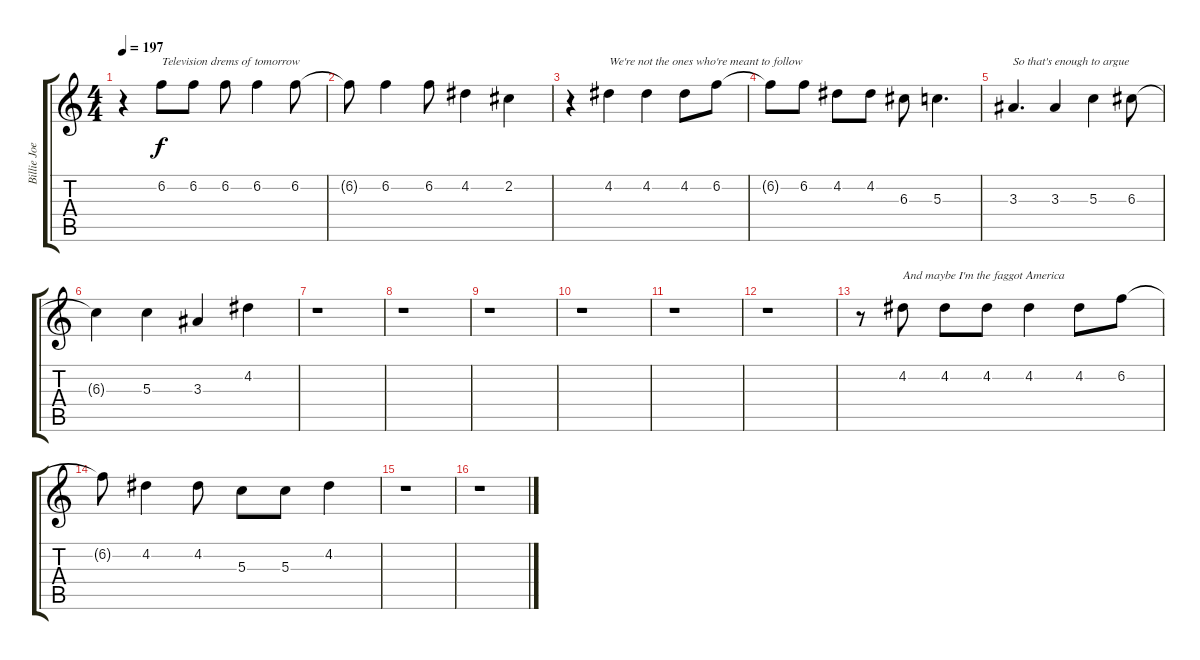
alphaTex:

\track ("Billie Joe (vocals)" "Billie Joe") {instrument overdrivenguitar}
\staff {score tabs}
\tuning (E4 B3 G3 D3 A2 E2) {hide}
\ts (4 4)
\tempo 197
\clef g2
\ks c
r.4{dy mp} 6.2.8{txt "Television drems of tomorrow" dy f} 6.2.8 6.2.8 6.2.4 6.2.8 |
6.2{t}.8 6.2.4 6.2.8 4.2.4 2.2.4 |
r.4 4.2.4{txt "We're not the ones who're meant to follow"} 4.2.4 4.2.8 6.2.8 |
6.2{t}.8 6.2.8 4.2.8 4.2.8 6.3.8 5.3.4{d} |
3.3.4{d txt "So that's enough to argue"} 3.3.4 5.3.4 6.3.8 |
6.3{t}.4 5.3.4 3.3.4 4.2.4 |
r.1 |
r.1 |
r.1 |
r.1 |
r.1 |
r.1 |
r.8 4.2.8{txt "And maybe I'm the faggot America"} 4.2.8 4.2.8 4.2.4 4.2.8 6.2.8 |
6.2{t}.8 4.2.4 4.2.8 5.3.8 5.3.8 4.2.4 |
r.1 |
r.1
